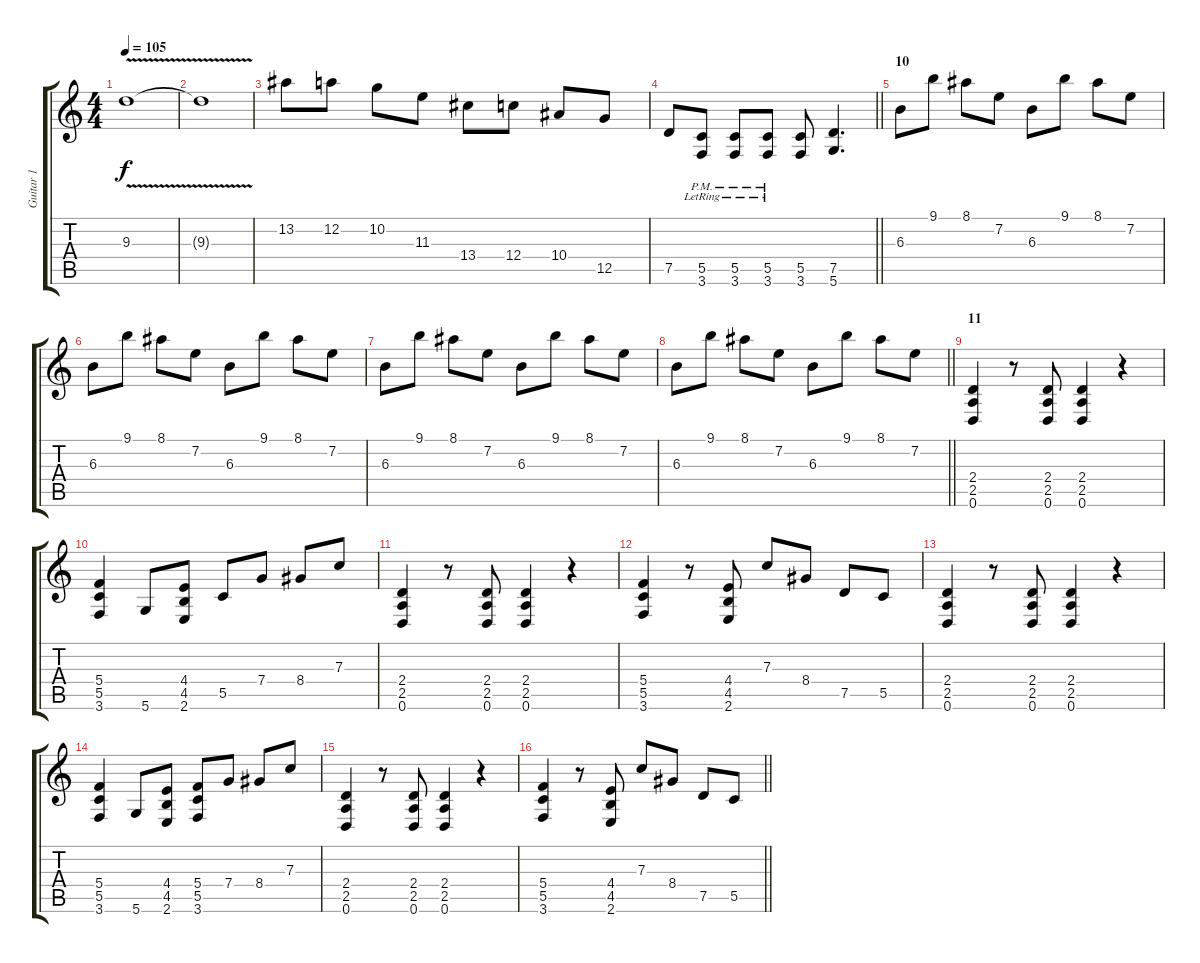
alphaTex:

\track ("Guitar 1" "Guitar 1") {instrument distortionguitar}
\staff {score tabs}
\tuning (D4 A3 F3 C3 G2 D2) {hide}
\ts (4 4)
\tempo 105
\clef g2
\ks c
9.3{v}.1{dy f} |
9.3{t}.1 |
13.2.8 12.2.8 10.2.8 11.3.8 13.4.8 12.4.8 10.4.8 12.5.8 |
\barLineRight lightlight
7.5.8 (5.5{pm lr} 3.6{pm lr}).8 (5.5{pm lr} 3.6{pm lr}).8 (5.5{pm lr} 3.6{pm lr}).8 (5.5 3.6).8 (7.5 5.6).4{d} |
\section ("" "10")
6.3.8 9.1.8 8.1.8 7.2.8 6.3.8 9.1.8 8.1.8 7.2.8 |
6.3.8 9.1.8 8.1.8 7.2.8 6.3.8 9.1.8 8.1.8 7.2.8 |
6.3.8 9.1.8 8.1.8 7.2.8 6.3.8 9.1.8 8.1.8 7.2.8 |
\barLineRight lightlight
6.3.8 9.1.8 8.1.8 7.2.8 6.3.8 9.1.8 8.1.8 7.2.8 |
\section ("" "11")
(2.4 2.5 0.6).4{balance 0} r.8 (2.4 2.5 0.6).8 (2.4 2.5 0.6).4 r.4 |
(5.4 5.5 3.6).4 5.6.8 (4.4 4.5 2.6).8 5.5.8 7.4.8 8.4.8 7.3.8 |
(2.4 2.5 0.6).4 r.8 (2.4 2.5 0.6).8 (2.4 2.5 0.6).4 r.4 |
(5.4 5.5 3.6).4 r.8 (4.4 4.5 2.6).8 7.3.8 8.4.8 7.5.8 5.5.8 |
(2.4 2.5 0.6).4 r.8 (2.4 2.5 0.6).8 (2.4 2.5 0.6).4 r.4 |
(5.4 5.5 3.6).4 5.6.8 (4.4 4.5 2.6).8 (5.4 5.5 3.6).8 7.4.8 8.4.8 7.3.8 |
(2.4 2.5 0.6).4 r.8 (2.4 2.5 0.6).8 (2.4 2.5 0.6).4 r.4 |
\barLineRight lightlight
(5.4 5.5 3.6).4 r.8 (4.4 4.5 2.6).8 7.3.8 8.4.8 7.5.8 5.5.8
